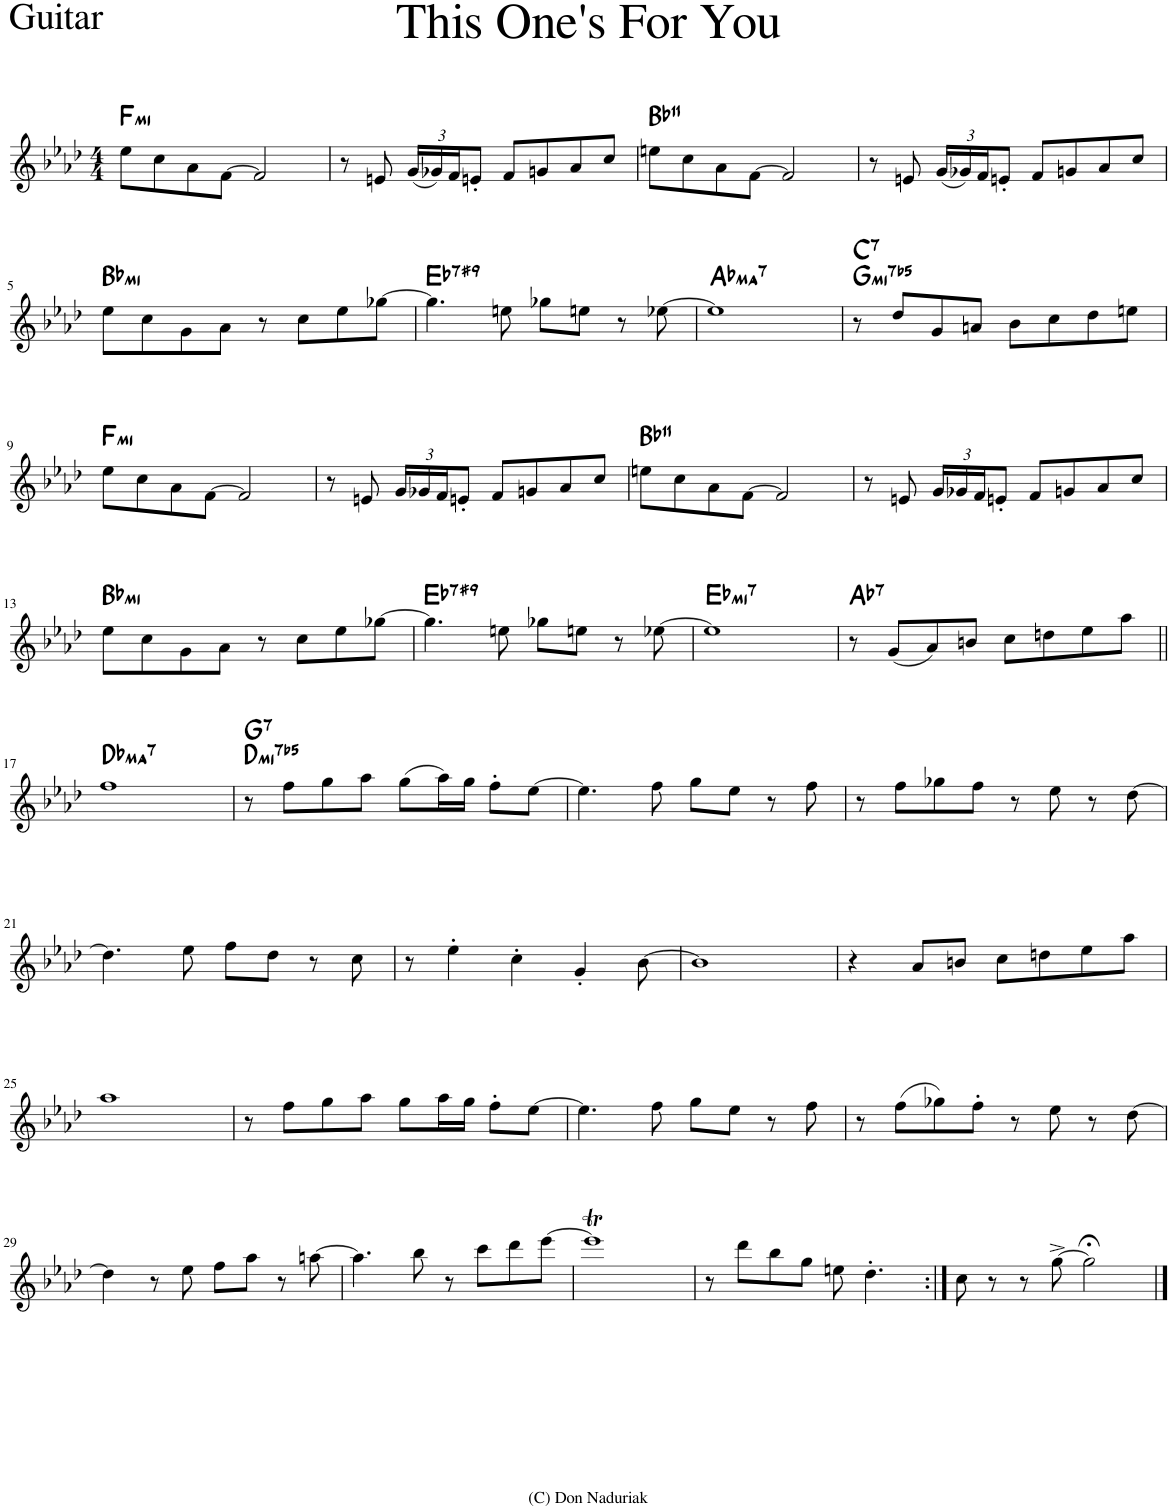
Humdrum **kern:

**kern	**harte
*part1	*part1
*staff1	*
*I"Flute	*
*I'Fl	*
*clefG2	*
*k[b-e-a-d-]	*
*M4/4	*
=1	=1
!	!LO:H:kt=m
8ee-\L	F:min
8cc\	.
8a-\	.
[8f\J	.
2f/]	.
=2	=2
8r	.
8en/	.
*Xbrackettup	*
(24g/LL	.
24g-X/)	.
24f/J	.
8en'/J	.
8f/L	.
8gn/	.
8a-/	.
8cc/J	.
=3	=3
!	!LO:H:kt=11
8een\L	Bb:9(11)
8cc\	.
8a-\	.
[8f\J	.
2f/]	.
=4	=4
8r	.
8en/	.
(24g/LL	.
24g-X/)	.
24f/J	.
8en'/J	.
8f/L	.
8gn/	.
8a-/	.
8cc/J	.
!!LO:LB:g=z
=5	=5
!	!LO:H:kt=m
8ee-\L	Bb:min
8cc\	.
8g\	.
8a-\J	.
8r	.
8cc\L	.
8ee-\	.
[8gg-X\J	.
=6	=6
!	!LO:H:kt=7
4.gg-\]	Eb:7(#9)
8een\	.
8gg-X\L	.
8een\J	.
8r	.
[8ee-X\	.
=7	=7
!	!LO:H:kt=Maj7
1ee-]	Ab:maj7
=8	=8
!	!LO:H:n=1:kt=m7b5
!	!LO:H:n=2:kt=7
8r	G:hdim7 C:7
8dd-/L	.
8g/	.
8an/J	.
8b-\L	.
8cc\	.
8dd-\	.
8een\J	.
!!LO:LB:g=z
=9	=9
!	!LO:H:kt=m
8ee-\L	F:min
8cc\	.
8a-\	.
[8f\J	.
2f/]	.
=10	=10
8r	.
8en/	.
24g/LL	.
24g-X/	.
24f/J	.
8en'/J	.
8f/L	.
8gn/	.
8a-/	.
8cc/J	.
=11	=11
!	!LO:H:kt=11
8een\L	Bb:9(11)
8cc\	.
8a-\	.
[8f\J	.
2f/]	.
=12	=12
8r	.
8en/	.
24g/LL	.
24g-X/	.
24f/J	.
8en'/J	.
8f/L	.
8gn/	.
8a-/	.
8cc/J	.
!!LO:LB:g=z
=13	=13
!	!LO:H:kt=m
8ee-\L	Bb:min
8cc\	.
8g\	.
8a-\J	.
8r	.
8cc\L	.
8ee-\	.
[8gg-X\J	.
=14	=14
!	!LO:H:kt=7
4.gg-\]	Eb:7(#9)
8een\	.
8gg-X\L	.
8een\J	.
8r	.
[8ee-X\	.
=15	=15
!	!LO:H:kt=m7
1ee-]	Eb:min7
=16	=16
!	!LO:H:kt=7
8r	Ab:7
(8g/L	.
8a-/)	.
8bn/J	.
8cc\L	.
8ddn\	.
8ee-\	.
8aa-\J	.
!!LO:LB:g=z
=17||	=17||
!	!LO:H:kt=Maj7
1ff	Db:maj7
=18	=18
!	!LO:H:n=1:kt=m7b5
!	!LO:H:n=2:kt=7
8r	D:hdim7 G:7
8ff\L	.
8gg\	.
8aa-\J	.
(8gg\L	.
16aa-\L)	.
16gg\JJ	.
8ff'\L	.
[8ee-\J	.
=19	=19
4.ee-\]	.
8ff\	.
8gg\L	.
8ee-\J	.
8r	.
8ff\	.
=20	=20
8r	.
8ff\L	.
8gg-X\	.
8ff\J	.
8r	.
8ee-\	.
8r	.
[8dd-\	.
!!LO:LB:g=z
=21	=21
4.dd-\]	.
8ee-\	.
8ff\L	.
8dd-\J	.
8r	.
8cc\	.
=22	=22
8r	.
4ee-'\	.
4cc'\	.
4g'/	.
[8b-\	.
=23	=23
1b-]	.
=24	=24
4r	.
8a-/L	.
8bn/J	.
8cc\L	.
8ddn\	.
8ee-\	.
8aa-\J	.
!!LO:LB:g=z
=25	=25
1aa-	.
=26	=26
8r	.
8ff\L	.
8gg\	.
8aa-\J	.
8gg\L	.
16aa-\L	.
16gg\JJ	.
8ff'\L	.
[8ee-\J	.
=27	=27
4.ee-\]	.
8ff\	.
8gg\L	.
8ee-\J	.
8r	.
8ff\	.
=28	=28
8r	.
(8ff\L	.
8gg-X\)	.
8ff'\J	.
8r	.
8ee-\	.
8r	.
[8dd-\	.
!!LO:LB:g=z
=29	=29
4dd-\]	.
8r	.
8ee-\	.
8ff\L	.
8aa-\J	.
8r	.
[8aan\	.
=30	=30
4.aa\]	.
8bb-\	.
8r	.
8ccc\L	.
8ddd-\	.
[8eee-\J	.
=31	=31
1eee-T]	.
=32	=32
8r	.
8ddd-\L	.
8bb-\	.
8gg\J	.
8een\	.
4.dd-'\	.
=33:|!	=33:|!
8cc\	.
8r	.
8r	.
[8gg^\	.
2gg;<\]	.
==	==
*-	*-
